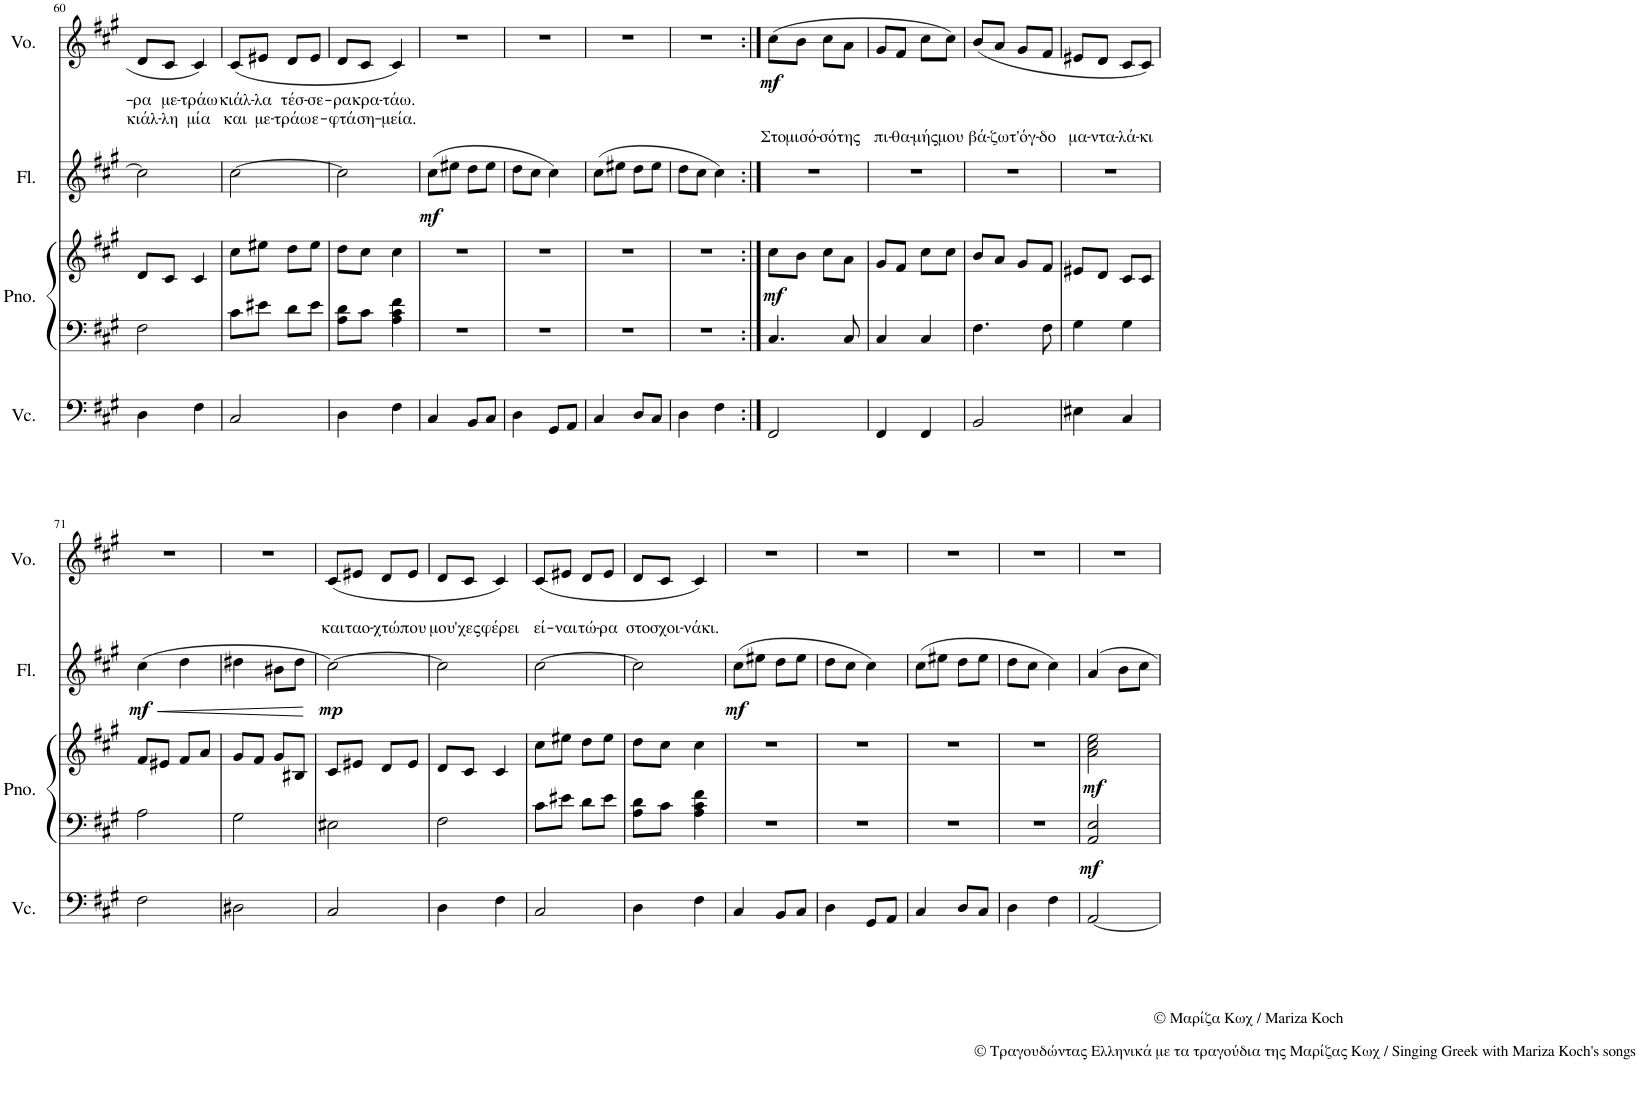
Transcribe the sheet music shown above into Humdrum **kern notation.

**kern	**kern	**kern	**dynam	**kern	**dynam	**kern	**text	**text	**text	**dynam
*part4	*part3	*part3	*part3	*part2	*part2	*part1	*part1	*part1	*part1	*part1
*staff5	*staff4	*staff3	*staff3/4	*staff2	*staff2	*staff1	*staff1	*staff1	*staff1	*staff1
*I"Βιολοντσέλο	*I"Πιάνο	*	*	*I"Φλάουτο	*	*I"Φωνή	*	*	*	*
!!LO:PB:g=z
*clefF4	*clefF4	*clefG2	*	*clefG2	*	*clefG2	*	*	*	*
*k[f#c#g#]	*k[f#c#g#]	*k[f#c#g#]	*	*k[f#c#g#]	*	*k[f#c#g#]	*	*	*	*
*M2/4	*M2/4	*M2/4	*	*M2/4	*	*M2/4	*	*	*	*
=60	=60	=60	=60	=60	=60	=60	=60	=60	=60	=60
!	!	!	!	!	!	!	!LO:LY:b	!LO:LY:b	!	!
4D\	2F#\	8d/L	.	2cc#\]	.	8d/L	-ρα	κιάλ-	.	.
!	!	!	!	!	!	!	!LO:LY:b	!LO:LY:b	!	!
.	.	8c#/J	.	.	.	8c#/J	με-	-λη	.	.
!	!	!	!	!	!	!	!LO:LY:b	!LO:LY:b	!	!
4F#\	.	4c#/	.	.	.	4c#/	-τράω	μία	.	.
=61	=61	=61	=61	=61	=61	=61	=61	=61	=61	=61
!	!	!	!	!	!	!	!LO:LY:b	!LO:LY:b	!	!
2C#/	8c#\L	8cc#\L	.	[2cc#\	.	(8c#/L	κιάλ-	και	.	.
!	!	!	!	!	!	!	!LO:LY:b	!LO:LY:b	!	!
.	8e#X\J	8ee#X\J	.	.	.	8e#X/J	-λα	με-	.	.
!	!	!	!	!	!	!	!LO:LY:b	!LO:LY:b	!	!
.	8d\L	8dd\L	.	.	.	8d/L	τέσ-	-τράω	.	.
!	!	!	!	!	!	!	!LO:LY:b	!LO:LY:b	!	!
.	8e#\J	8ee#\J	.	.	.	8e#/J	-σε-	ε-	.	.
=62	=62	=62	=62	=62	=62	=62	=62	=62	=62	=62
!	!	!	!	!	!	!	!LO:LY:b	!LO:LY:b	!	!
4D\	8A\ 8d\L	8dd\L	.	2cc#\]	.	8d/L	-ρα	-φτά	.	.
!	!	!	!	!	!	!	!LO:LY:b	!LO:LY:b	!	!
.	8c#\J	8cc#\J	.	.	.	8c#/J	κρα-	ση-	.	.
!	!	!	!	!	!	!	!LO:LY:b	!LO:LY:b	!	!
4F#\	4A\ 4c#\ 4f#\	4cc#\	.	.	.	4c#/)	-τάω.	-μεία.	.	.
=63	=63	=63	=63	=63	=63	=63	=63	=63	=63	=63
!	!	!	!	!	!LO:DY:b	!	!	!	!	!
4C#/	2r	2r	.	(8cc#\L	mf	2r	.	.	.	.
.	.	.	.	8ee#X\J	.	.	.	.	.	.
8BB/L	.	.	.	8dd\L	.	.	.	.	.	.
8C#/J	.	.	.	8ee#\J	.	.	.	.	.	.
=64	=64	=64	=64	=64	=64	=64	=64	=64	=64	=64
4D\	2r	2r	.	8dd\L	.	2r	.	.	.	.
.	.	.	.	8cc#\J	.	.	.	.	.	.
8GG#/L	.	.	.	4cc#\)	.	.	.	.	.	.
8AA/J	.	.	.	.	.	.	.	.	.	.
=65	=65	=65	=65	=65	=65	=65	=65	=65	=65	=65
4C#/	2r	2r	.	(8cc#\L	.	2r	.	.	.	.
.	.	.	.	8ee#X\J	.	.	.	.	.	.
8D/L	.	.	.	8dd\L	.	.	.	.	.	.
8C#/J	.	.	.	8ee#\J	.	.	.	.	.	.
=66	=66	=66	=66	=66	=66	=66	=66	=66	=66	=66
4D\	2r	2r	.	8dd\L	.	2r	.	.	.	.
.	.	.	.	8cc#\J	.	.	.	.	.	.
4F#\	.	.	.	4cc#\)	.	.	.	.	.	.
=67:|!	=67:|!	=67:|!	=67:|!	=67:|!	=67:|!	=67:|!	=67:|!	=67:|!	=67:|!	=67:|!
!	!	!	!LO:DY:b	!	!	!	!	!	!LO:LY:b	!LO:DY:b
2FF#/	4.C#/	8cc#\L	mf	2r	.	(8cc#\L	.	.	Στο	mf
!	!	!	!	!	!	!	!	!	!LO:LY:b	!
.	.	8b\J	.	.	.	8b\J	.	.	μισό-	.
!	!	!	!	!	!	!	!	!	!LO:LY:b	!
.	.	8cc#\L	.	.	.	8cc#\L	.	.	-σό	.
!	!	!	!	!	!	!	!	!	!LO:LY:b	!
.	8C#/	8a\J	.	.	.	8a\J	.	.	της	.
=68	=68	=68	=68	=68	=68	=68	=68	=68	=68	=68
!	!	!	!	!	!	!	!	!	!LO:LY:b	!
4FF#/	4C#/	8g#/L	.	2r	.	8g#/L	.	.	πι-	.
!	!	!	!	!	!	!	!	!	!LO:LY:b	!
.	.	8f#/J	.	.	.	8f#/J	.	.	-θα-	.
!	!	!	!	!	!	!	!	!	!LO:LY:b	!
4FF#/	4C#/	8cc#\L	.	.	.	8cc#\L	.	.	-μής	.
!	!	!	!	!	!	!	!	!	!LO:LY:b	!
.	.	8cc#\J	.	.	.	8cc#\J)	.	.	μου	.
=69	=69	=69	=69	=69	=69	=69	=69	=69	=69	=69
!	!	!	!	!	!	!	!	!	!LO:LY:b	!
2BB/	4.F#\	8b/L	.	2r	.	(8b/L	.	.	βά-	.
!	!	!	!	!	!	!	!	!	!LO:LY:b	!
.	.	8a/J	.	.	.	8a/J	.	.	-ζω	.
!	!	!	!	!	!	!	!	!	!LO:LY:b	!
.	.	8g#/L	.	.	.	8g#/L	.	.	τ'όγ-	.
!	!	!	!	!	!	!	!	!	!LO:LY:b	!
.	8F#\	8f#/J	.	.	.	8f#/J	.	.	-δο	.
=70	=70	=70	=70	=70	=70	=70	=70	=70	=70	=70
!	!	!	!	!	!	!	!	!	!LO:LY:b	!
4E#X\	4G#\	8e#X/L	.	2r	.	8e#X/L	.	.	μα-	.
!	!	!	!	!	!	!	!	!	!LO:LY:b	!
.	.	8d/J	.	.	.	8d/J	.	.	-ντα-	.
!	!	!	!	!	!	!	!	!	!LO:LY:b	!
4C#/	4G#\	8c#/L	.	.	.	8c#/L	.	.	-λά-	.
!	!	!	!	!	!	!	!	!	!LO:LY:b	!
.	.	8c#/J	.	.	.	8c#/J)	.	.	-κι	.
!!LO:LB:g=z
=71	=71	=71	=71	=71	=71	=71	=71	=71	=71	=71
!	!	!	!	!	!LO:HP:b	!	!	!	!	!
!	!	!	!	!	!LO:DY:n=1:b	!	!	!	!	!
2F#\	2A\	8f#/L	.	(4cc#\	< mf	2r	.	.	.	.
.	.	8e#X/J	.	.	.	.	.	.	.	.
.	.	8f#/L	.	4dd\	.	.	.	.	.	.
.	.	8a/J	.	.	.	.	.	.	.	.
.	.	.	.	.	[	.	.	.	.	.
=72	=72	=72	=72	=72	=72	=72	=72	=72	=72	=72
2D#X\	2G#\	8g#/L	.	4dd#X\	.	2r	.	.	.	.
.	.	8f#/J	.	.	.	.	.	.	.	.
.	.	8g#/L	.	8b#X\L	.	.	.	.	.	.
.	.	8B#X/J	.	8dd#\J	.	.	.	.	.	.
=73	=73	=73	=73	=73	=73	=73	=73	=73	=73	=73
!	!	!	!	!	!LO:DY:b	!	!	!	!LO:LY:b	!
2C#/	2E#X\	8c#/L	.	[2cc#\)	mp	(8c#/L	.	.	και	.
!	!	!	!	!	!	!	!	!	!LO:LY:b	!
.	.	8e#X/J	.	.	.	8e#X/J	.	.	ταο-	.
!	!	!	!	!	!	!	!	!	!LO:LY:b	!
.	.	8d/L	.	.	.	8d/L	.	.	-χτώ	.
!	!	!	!	!	!	!	!	!	!LO:LY:b	!
.	.	8e#/J	.	.	.	8e#/J	.	.	που	.
=74	=74	=74	=74	=74	=74	=74	=74	=74	=74	=74
!	!	!	!	!	!	!	!	!	!LO:LY:b	!
4D\	2F#\	8d/L	.	2cc#\]	.	8d/L	.	.	μου	.
!	!	!	!	!	!	!	!	!	!LO:LY:b	!
.	.	8c#/J	.	.	.	8c#/J	.	.	'χες	.
!	!	!	!	!	!	!	!	!	!LO:LY:b	!
4F#\	.	4c#/	.	.	.	4c#/)	.	.	φέρει	.
=75	=75	=75	=75	=75	=75	=75	=75	=75	=75	=75
!	!	!	!	!	!	!	!	!	!LO:LY:b	!
2C#/	8c#\L	8cc#\L	.	[2cc#\	.	(8c#/L	.	.	εί-	.
!	!	!	!	!	!	!	!	!	!LO:LY:b	!
.	8e#X\J	8ee#X\J	.	.	.	8e#X/J	.	.	-ναι	.
!	!	!	!	!	!	!	!	!	!LO:LY:b	!
.	8d\L	8dd\L	.	.	.	8d/L	.	.	τώ-	.
!	!	!	!	!	!	!	!	!	!LO:LY:b	!
.	8e#\J	8ee#\J	.	.	.	8e#/J	.	.	-ρα	.
=76	=76	=76	=76	=76	=76	=76	=76	=76	=76	=76
!	!	!	!	!	!	!	!	!	!LO:LY:b	!
4D\	8A\ 8d\L	8dd\L	.	2cc#\]	.	8d/L	.	.	στο	.
!	!	!	!	!	!	!	!	!	!LO:LY:b	!
.	8c#\J	8cc#\J	.	.	.	8c#/J	.	.	σχοι-	.
!	!	!	!	!	!	!	!	!	!LO:LY:b	!
4F#\	4A\ 4c#\ 4f#\	4cc#\	.	.	.	4c#/)	.	.	-νάκι.	.
=77	=77	=77	=77	=77	=77	=77	=77	=77	=77	=77
!	!	!	!	!	!LO:DY:b	!	!	!	!	!
4C#/	2r	2r	.	(8cc#\L	mf	2r	.	.	.	.
.	.	.	.	8ee#X\J	.	.	.	.	.	.
8BB/L	.	.	.	8dd\L	.	.	.	.	.	.
8C#/J	.	.	.	8ee#\J	.	.	.	.	.	.
=78	=78	=78	=78	=78	=78	=78	=78	=78	=78	=78
4D\	2r	2r	.	8dd\L	.	2r	.	.	.	.
.	.	.	.	8cc#\J	.	.	.	.	.	.
8GG#/L	.	.	.	4cc#\)	.	.	.	.	.	.
8AA/J	.	.	.	.	.	.	.	.	.	.
=79	=79	=79	=79	=79	=79	=79	=79	=79	=79	=79
4C#/	2r	2r	.	(8cc#\L	.	2r	.	.	.	.
.	.	.	.	8ee#X\J	.	.	.	.	.	.
8D/L	.	.	.	8dd\L	.	.	.	.	.	.
8C#/J	.	.	.	8ee#\J	.	.	.	.	.	.
=80	=80	=80	=80	=80	=80	=80	=80	=80	=80	=80
4D\	2r	2r	.	8dd\L	.	2r	.	.	.	.
.	.	.	.	8cc#\J	.	.	.	.	.	.
4F#\	.	.	.	4cc#\)	.	.	.	.	.	.
=81	=81	=81	=81	=81	=81	=81	=81	=81	=81	=81
!LO:TX:b:t=© Μαρίζα Κωχ / Mariza Koch	!	!	!	!	!	!	!	!	!	!
!LO:TX:b:t=© Τραγουδώντας Ελληνικά με τα τραγούδια της Μαρίζας Κωχ / Singing Greek with Mariza Koch's songs	!	!	!	!	!	!	!	!	!	!
!	!	!	!LO:DY:b=2	!	!	!	!	!	!	!
!	!	!	!LO:DY:n=1:b	!	!	!	!	!	!	!
[2AA/	2AA/ 2E/	2a\ 2cc#\ 2ee\	mf mf	4a/	.	2r	.	.	.	.
.	.	.	.	8b\L	.	.	.	.	.	.
.	.	.	.	8cc#\J	.	.	.	.	.	.
=	=	=	=	=	=	=	=	=	=	=
*-	*-	*-	*-	*-	*-	*-	*-	*-	*-	*-
